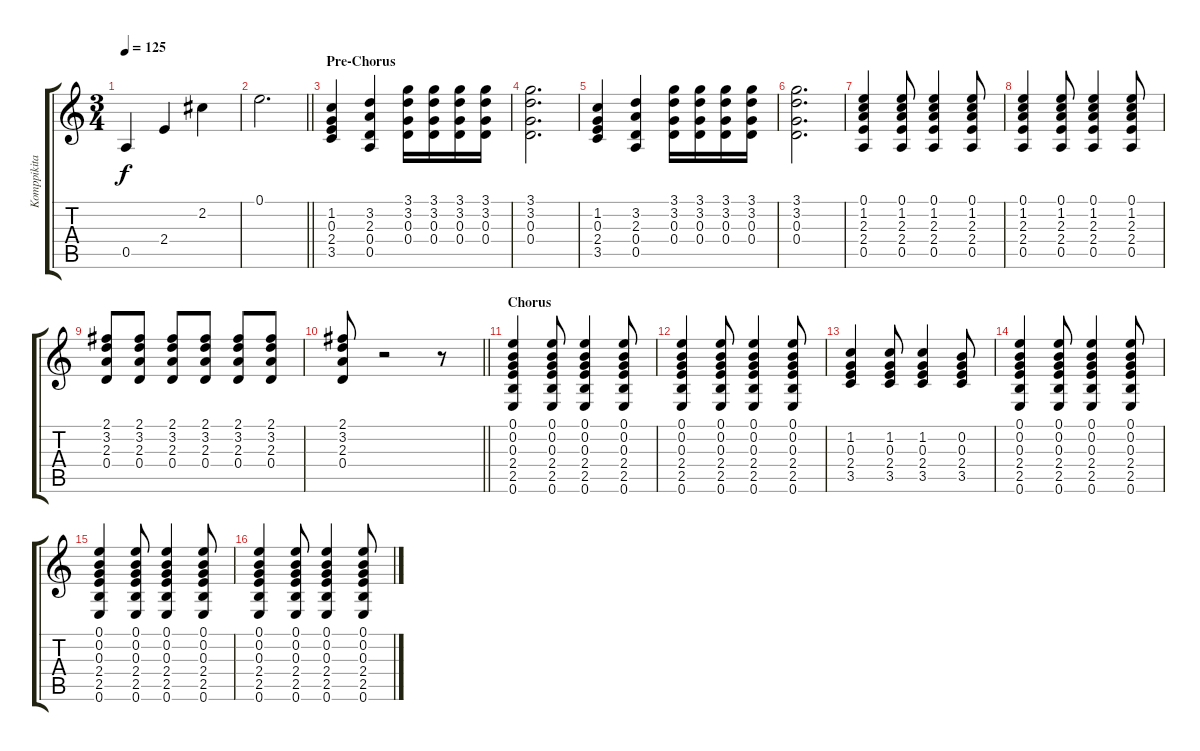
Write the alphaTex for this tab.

\track ("Komppikitara" "Komppikita") {instrument electricguitarclean}
\staff {score tabs}
\tuning (E4 B3 G3 D3 A2 E2) {hide}
\ts (3 4)
\tempo 125
\clef g2
\ks c
0.5.4{dy f} 2.4.4 2.2.4 |
\barLineRight lightlight
0.1.2{d} |
\section ("" "Pre-Chorus")
(1.2 0.3 2.4 3.5).4 (3.2 2.3 0.4 0.5).4 (3.1 3.2 0.3 0.4).16 (3.1 3.2 0.3 0.4).16 (3.1 3.2 0.3 0.4).16 (3.1 3.2 0.3 0.4).16 |
(3.1 3.2 0.3 0.4).2{d} |
(1.2 0.3 2.4 3.5).4 (3.2 2.3 0.4 0.5).4 (3.1 3.2 0.3 0.4).16 (3.1 3.2 0.3 0.4).16 (3.1 3.2 0.3 0.4).16 (3.1 3.2 0.3 0.4).16 |
(3.1 3.2 0.3 0.4).2{d} |
(0.1 1.2 2.3 2.4 0.5).4 (0.1 1.2 2.3 2.4 0.5).8 (0.1 1.2 2.3 2.4 0.5).4 (0.1 1.2 2.3 2.4 0.5).8 |
(0.1 1.2 2.3 2.4 0.5).4 (0.1 1.2 2.3 2.4 0.5).8 (0.1 1.2 2.3 2.4 0.5).4 (0.1 1.2 2.3 2.4 0.5).8 |
(2.1 3.2 2.3 0.4).8 (2.1 3.2 2.3 0.4).8 (2.1 3.2 2.3 0.4).8 (2.1 3.2 2.3 0.4).8 (2.1 3.2 2.3 0.4).8 (2.1 3.2 2.3 0.4).8 |
\barLineRight lightlight
(2.1 3.2 2.3 0.4).8 r.2 r.8 |
\section ("" "Chorus")
(0.1 0.2 0.3 2.4 2.5 0.6).4 (0.1 0.2 0.3 2.4 2.5 0.6).8 (0.1 0.2 0.3 2.4 2.5 0.6).4 (0.1 0.2 0.3 2.4 2.5 0.6).8 |
(0.1 0.2 0.3 2.4 2.5 0.6).4 (0.1 0.2 0.3 2.4 2.5 0.6).8 (0.1 0.2 0.3 2.4 2.5 0.6).4 (0.1 0.2 0.3 2.4 2.5 0.6).8 |
(1.2 0.3 2.4 3.5).4 (1.2 0.3 2.4 3.5).8 (1.2 0.3 2.4 3.5).4 (0.2 0.3 2.4 3.5).8 |
(0.1 0.2 0.3 2.4 2.5 0.6).4 (0.1 0.2 0.3 2.4 2.5 0.6).8 (0.1 0.2 0.3 2.4 2.5 0.6).4 (0.1 0.2 0.3 2.4 2.5 0.6).8 |
(0.1 0.2 0.3 2.4 2.5 0.6).4 (0.1 0.2 0.3 2.4 2.5 0.6).8 (0.1 0.2 0.3 2.4 2.5 0.6).4 (0.1 0.2 0.3 2.4 2.5 0.6).8 |
(0.1 0.2 0.3 2.4 2.5 0.6).4 (0.1 0.2 0.3 2.4 2.5 0.6).8 (0.1 0.2 0.3 2.4 2.5 0.6).4 (0.1 0.2 0.3 2.4 2.5 0.6).8
